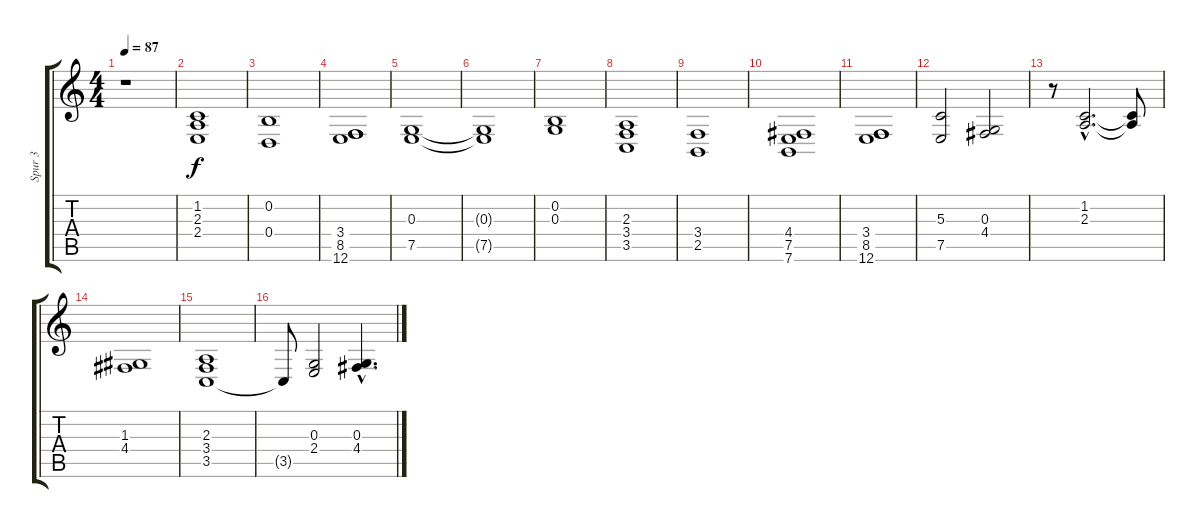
\track ("Spur 3" "Spur 3") {instrument pad2warm}
\staff {score tabs}
\tuning (E4 B3 G3 D3 A2 E2) {hide}
\ts (4 4)
\tempo 87
\clef g2
\ks c
r.1{dy f instrument pad2warm} |
(1.2 2.3 2.4).1 |
(0.2 0.4).1 |
(3.4 8.5 12.6).1 |
(0.3 7.5).1 |
(0.3{t} 7.5{t}).1 |
(0.2 0.3).1 |
(2.3 3.4 3.5).1 |
(3.4 2.5).1 |
(4.4 7.5 7.6).1 |
(3.4 8.5 12.6).1 |
(5.3 7.5).2 (0.3 4.4).2 |
r.8 (1.2{hac} 2.3{hac}).2{d} (1.2{t} 2.3{t}).8 |
(1.3 4.4).1 |
(2.3 3.4 3.5).1 |
3.5{t}.8 (0.3 2.4).2 (0.3{hac} 4.4{hac}).4{d}
